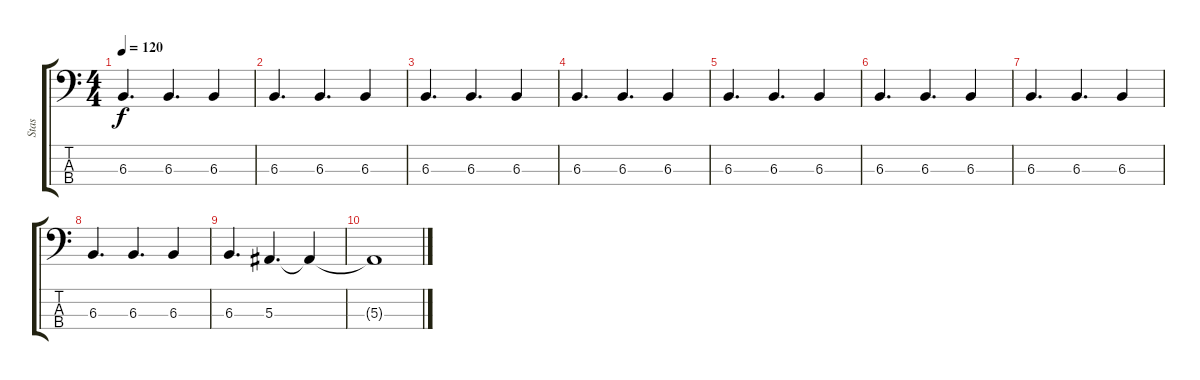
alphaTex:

\track ("Stas" "Stas") {instrument electricbasspick}
\staff {score tabs}
\tuning (Eb2 Bb1 F1 C1) {hide}
\ts (4 4)
\tempo 120
\clef f4
\ks c
6.3.4{d dy f} 6.3.4{d} 6.3.4 |
6.3.4{d} 6.3.4{d} 6.3.4 |
6.3.4{d} 6.3.4{d} 6.3.4 |
6.3.4{d} 6.3.4{d} 6.3.4 |
6.3.4{d} 6.3.4{d} 6.3.4 |
6.3.4{d} 6.3.4{d} 6.3.4 |
6.3.4{d} 6.3.4{d} 6.3.4 |
6.3.4{d} 6.3.4{d} 6.3.4 |
6.3.4{d} 5.3.4{d} 5.3{t}.4 |
5.3{t}.1
